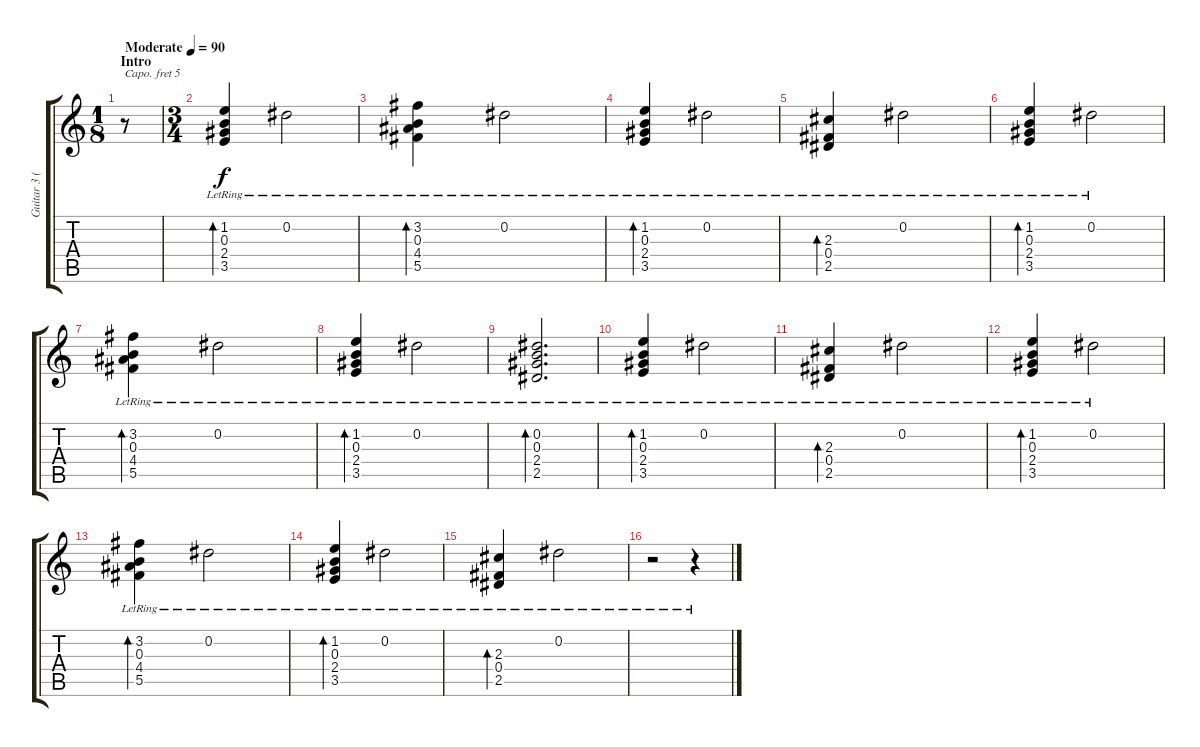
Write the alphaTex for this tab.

\track ("Guitar 3 (Acoustic w/ Capo on 5th Fret)" "Guitar 3 (") {instrument acousticguitarsteel}
\staff {score tabs}
\capo 5
\tuning (Eb4 Bb3 Gb3 Db3 Ab2 Eb2) {hide}
\ts (1 8)
\section ("" "Intro")
\tempo (90 "Moderate")
\clef g2
\ks c
r.8{dy f instrument acousticguitarsteel} |
\ts (3 4)
(1.2{lr} 0.3{lr} 2.4{lr} 3.5{lr}).4{bd 120} 0.2{lr}.2 |
(3.2{lr} 0.3{lr} 4.4{lr} 5.5{lr}).4{bd 120} 0.2{lr}.2 |
(1.2{lr} 0.3{lr} 2.4{lr} 3.5{lr}).4{bd 120} 0.2{lr}.2 |
(2.3{lr} 0.4{lr} 2.5{lr}).4{bd 120} 0.2{lr}.2 |
(1.2{lr} 0.3{lr} 2.4{lr} 3.5{lr}).4{bd 120} 0.2{lr}.2 |
(3.2{lr} 0.3{lr} 4.4{lr} 5.5{lr}).4{bd 120} 0.2{lr}.2 |
(1.2{lr} 0.3{lr} 2.4{lr} 3.5{lr}).4{bd 120} 0.2{lr}.2 |
(0.2{lr} 0.3{lr} 2.4{lr} 2.5{lr}).2{d bd 120} |
(1.2{lr} 0.3{lr} 2.4{lr} 3.5{lr}).4{bd 120} 0.2{lr}.2 |
(2.3{lr} 0.4{lr} 2.5{lr}).4{bd 120} 0.2{lr}.2 |
(1.2{lr} 0.3{lr} 2.4{lr} 3.5{lr}).4{bd 120} 0.2{lr}.2 |
(3.2{lr} 0.3{lr} 4.4{lr} 5.5{lr}).4{bd 120} 0.2{lr}.2 |
(1.2{lr} 0.3{lr} 2.4{lr} 3.5{lr}).4{bd 120} 0.2{lr}.2 |
(2.3{lr} 0.4{lr} 2.5{lr}).4{bd 120} 0.2{lr}.2 |
r.2 r.4
